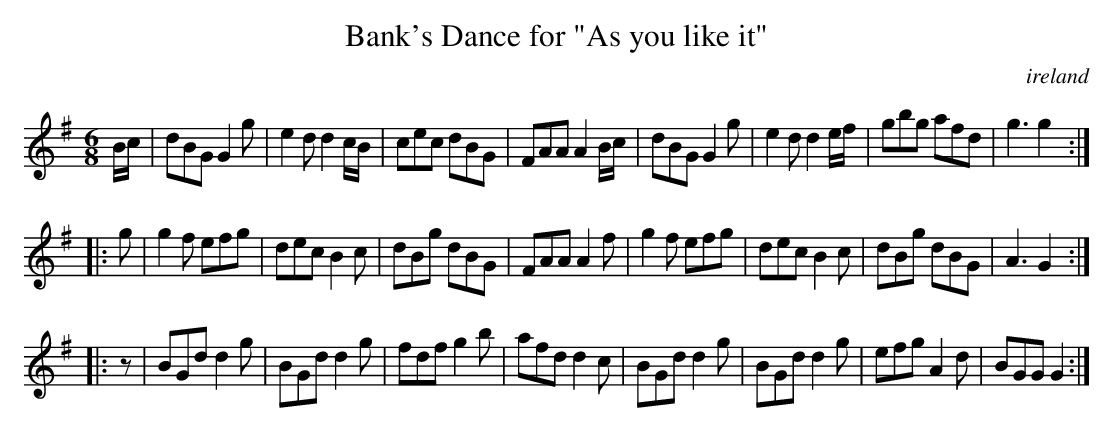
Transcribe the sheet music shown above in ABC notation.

X:1
T:Bank's Dance for "As you like it"
O:ireland
M:6/8
K:G
B/c/|\
dBG G2g| e2d d2c/B/| cec dBG| FAA A2B/c/|\
dBG G2g| e2d d2e/f/| gbg afd| g3 g2::
g|\
g2f efg| dec B2c| dBg dBG| FAA A2f|\
g2f efg| dec B2c|dBg dBG| A3 G2::
z|\
BGd d2g| BGd d2g| fdf g2b| afd d2c|\
BGd d2g| BGd d2g| efg A2d| BGG G2:|
